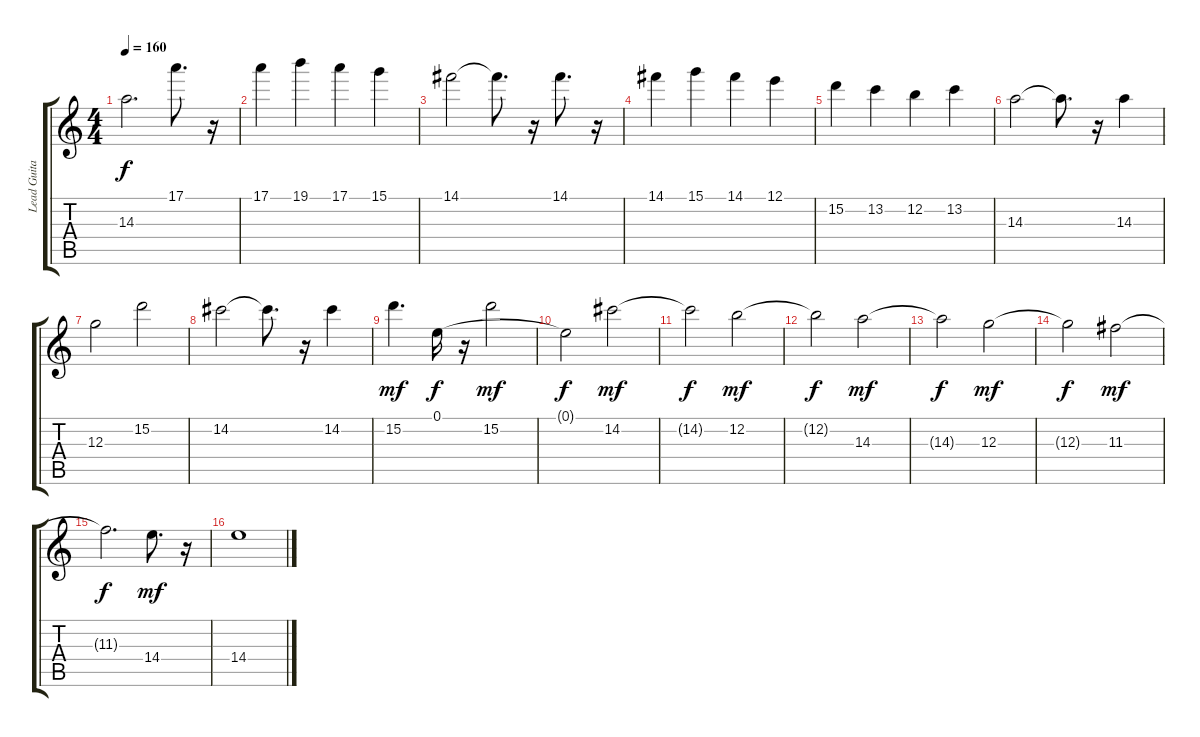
\track ("Lead Guitar" "Lead Guita") {instrument distortionguitar}
\staff {score tabs}
\tuning (E4 B3 G3 D3 A2 E2) {hide}
\ts (4 4)
\tempo 160
\clef g2
\ks c
14.3.2{d dy f} 17.1.8{d} r.16 |
17.1.4 19.1.4 17.1.4 15.1.4 |
14.1.2 14.1{t}.8{d} r.16 14.1.8{d} r.16 |
14.1.4 15.1.4 14.1.4 12.1.4 |
15.2.4 13.2.4 12.2.4 13.2.4 |
14.3.2 14.3{t}.8{d} r.16 14.3.4 |
12.3.2 15.2.2 |
14.2.2 14.2{t}.8{d} r.16 14.2.4 |
15.2.4{d dy mf} 0.1.16{dy f} r.16 15.2.2{dy mf} |
0.1{t}.2{dy f} 14.2.2{dy mf} |
14.2{t}.2{dy f} 12.2.2{dy mf} |
12.2{t}.2{dy f} 14.3.2{dy mf} |
14.3{t}.2{dy f} 12.3.2{dy mf} |
12.3{t}.2{dy f} 11.3.2{dy mf} |
11.3{t}.2{d dy f} 14.4.8{d dy mf} r.16 |
14.4.1
